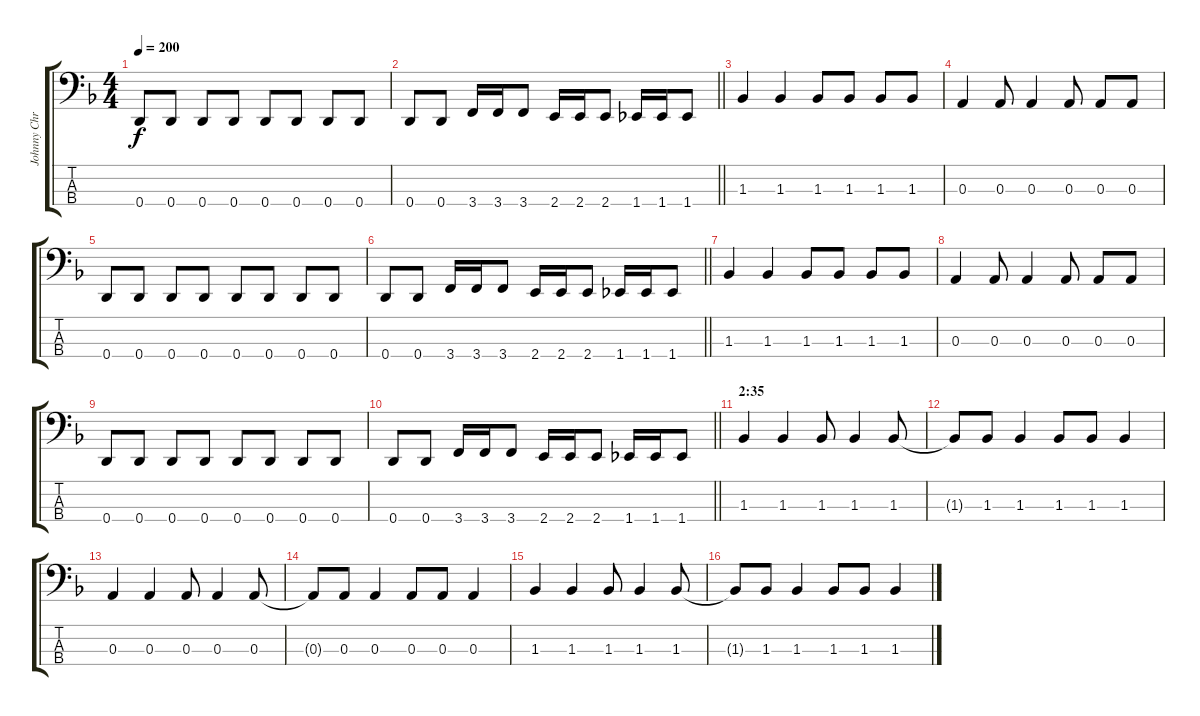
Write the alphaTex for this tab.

\track ("Johnny Christ (Bass)" "Johnny Chr") {instrument electricbasspick}
\staff {score tabs}
\tuning (G2 D2 A1 D1) {hide}
\ts (4 4)
\tempo 200
\clef f4
\ks f
0.4.8{dy f} 0.4.8 0.4.8 0.4.8 0.4.8 0.4.8 0.4.8 0.4.8 |
\barLineRight lightlight
0.4.8 0.4.8 3.4.16 3.4.16 3.4.8 2.4.16 2.4.16 2.4.8 1.4.16 1.4.16 1.4.8 |
\section ("" "")
1.3.4 1.3.4 1.3.8 1.3.8 1.3.8 1.3.8 |
0.3.4 0.3.8 0.3.4 0.3.8 0.3.8 0.3.8 |
0.4.8 0.4.8 0.4.8 0.4.8 0.4.8 0.4.8 0.4.8 0.4.8 |
\barLineRight lightlight
0.4.8 0.4.8 3.4.16 3.4.16 3.4.8 2.4.16 2.4.16 2.4.8 1.4.16 1.4.16 1.4.8 |
1.3.4 1.3.4 1.3.8 1.3.8 1.3.8 1.3.8 |
0.3.4 0.3.8 0.3.4 0.3.8 0.3.8 0.3.8 |
0.4.8 0.4.8 0.4.8 0.4.8 0.4.8 0.4.8 0.4.8 0.4.8 |
\barLineRight lightlight
0.4.8 0.4.8 3.4.16 3.4.16 3.4.8 2.4.16 2.4.16 2.4.8 1.4.16 1.4.16 1.4.8 |
\section ("" "2:35")
1.3.4 1.3.4 1.3.8 1.3.4 1.3.8 |
1.3{t}.8 1.3.8 1.3.4 1.3.8 1.3.8 1.3.4 |
0.3.4 0.3.4 0.3.8 0.3.4 0.3.8 |
0.3{t}.8 0.3.8 0.3.4 0.3.8 0.3.8 0.3.4 |
1.3.4 1.3.4 1.3.8 1.3.4 1.3.8 |
1.3{t}.8 1.3.8 1.3.4 1.3.8 1.3.8 1.3.4
